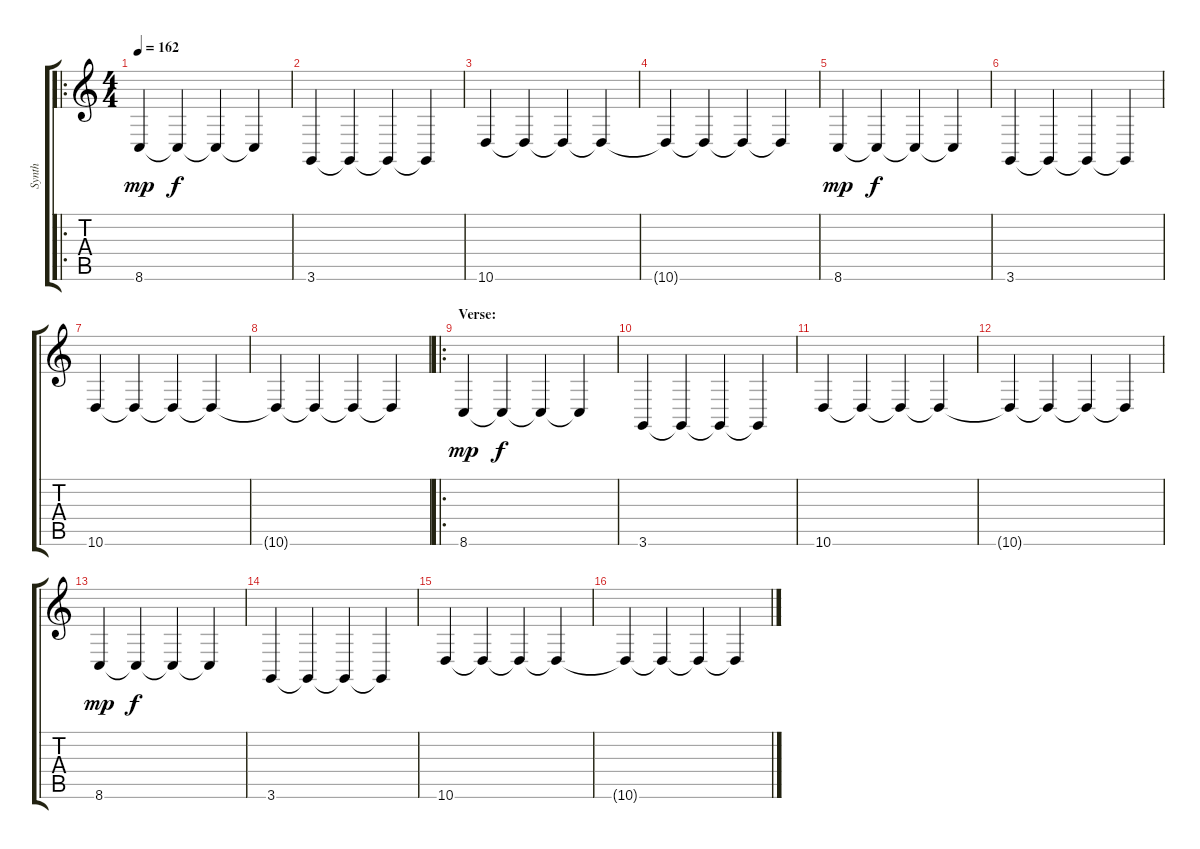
\track ("Synth" "Synth") {instrument seashore}
\staff {score tabs}
\tuning (E4 B3 G3 D3 A2 E2) {hide}
\ro
\ts (4 4)
\tempo 162
\clef g2
\ks c
8.6.4{dy mp} 8.6{t}.4{dy f} 8.6{t}.4 8.6{t}.4 |
3.6.4 3.6{t}.4 3.6{t}.4 3.6{t}.4 |
10.6.4 10.6{t}.4 10.6{t}.4 10.6{t}.4 |
10.6{t}.4 10.6{t}.4 10.6{t}.4 10.6{t}.4 |
8.6.4{dy mp} 8.6{t}.4{dy f} 8.6{t}.4 8.6{t}.4 |
3.6.4 3.6{t}.4 3.6{t}.4 3.6{t}.4 |
10.6.4 10.6{t}.4 10.6{t}.4 10.6{t}.4 |
10.6{t}.4 10.6{t}.4 10.6{t}.4 10.6{t}.4 |
\ro
\section ("" "Verse:")
8.6.4{dy mp} 8.6{t}.4{dy f} 8.6{t}.4 8.6{t}.4 |
3.6.4 3.6{t}.4 3.6{t}.4 3.6{t}.4 |
10.6.4 10.6{t}.4 10.6{t}.4 10.6{t}.4 |
10.6{t}.4 10.6{t}.4 10.6{t}.4 10.6{t}.4 |
8.6.4{dy mp} 8.6{t}.4{dy f} 8.6{t}.4 8.6{t}.4 |
3.6.4 3.6{t}.4 3.6{t}.4 3.6{t}.4 |
10.6.4 10.6{t}.4 10.6{t}.4 10.6{t}.4 |
10.6{t}.4 10.6{t}.4 10.6{t}.4 10.6{t}.4
